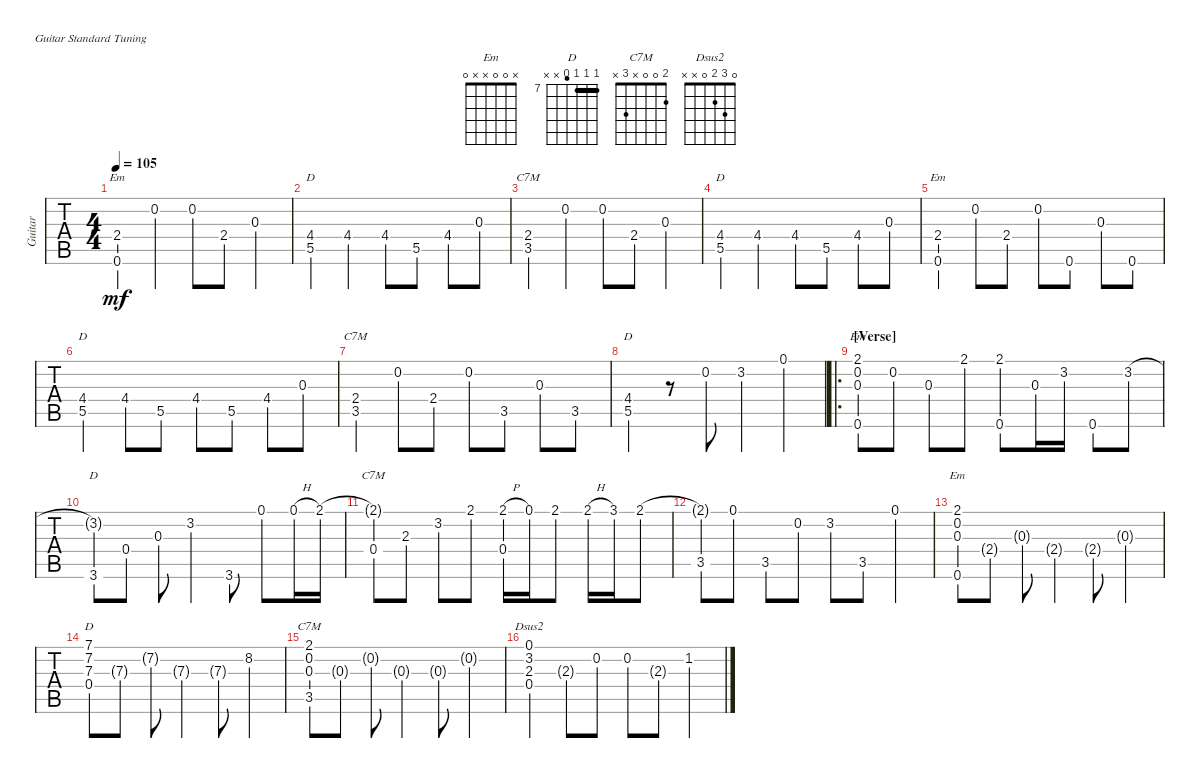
\bracketExtendMode groupsimilarinstruments
\track ("music.kaminari.info" "Guitar") {instrument acousticguitarsteel}
\staff {tabs}
\tuning (E4 B3 G3 D3 A2 E2)
\chord ("Em" x x x 2 x 0)
\chord ("D" x x x 4 x x)
\chord ("C7M" x x x 2 x x)
\chord ("Em" x x x 2 x x)
\chord ("D" x x x 4 5 x)
\chord ("Em" x 0 x x x x)
\chord ("D" x x x x x x)
\chord ("C7M" x x x x x x)
\chord ("Em" x 0 0 x x 0)
\chord ("D" 7 7 7 6 x x) {firstfret 7 barre (7 7)}
\chord ("C7M" 2 0 0 x 3 x)
\chord ("Dsus2" 0 3 2 0 x x)
\ts (4 4)
\tempo 105
\clef g2
\ks eminor
(2.4{acc forcenatural} 0.6{acc forcenatural}).4{ch "Em" dy mf instrument acousticguitarsteel} 0.2{acc forcenatural}.4 0.2{acc forcenatural}.8 2.4{acc forcenatural}.8 0.3{acc forcenatural}.4 |
(4.4{acc #} 5.5{acc forcenatural}).4{ch "D"} 4.4{acc #}.4 4.4{acc #}.8 5.5{acc forcenatural}.8 4.4{acc #}.8 0.3{acc forcenatural}.8 |
(2.4{acc forcenatural} 3.5{acc forcenatural}).4{ch "C7M"} 0.2{acc forcenatural}.4 0.2{acc forcenatural}.8 2.4{acc forcenatural}.8 0.3{acc forcenatural}.4 |
(4.4{acc #} 5.5{acc forcenatural}).4{ch "D"} 4.4{acc #}.4 4.4{acc #}.8 5.5{acc forcenatural}.8 4.4{acc #}.8 0.3{acc forcenatural}.8 |
(2.4{acc forcenatural} 0.6{acc forcenatural}).4{ch "Em"} 0.2{acc forcenatural}.8 2.4{acc forcenatural}.8 0.2{acc forcenatural}.8 0.6{acc forcenatural}.8 0.3{acc forcenatural}.8 0.6{acc forcenatural}.8 |
(4.4{acc #} 5.5{acc forcenatural}).4{ch "D"} 4.4{acc #}.8 5.5{acc forcenatural}.8 4.4{acc #}.8 5.5{acc forcenatural}.8 4.4{acc #}.8 0.3{acc forcenatural}.8 |
(2.4{acc forcenatural} 3.5{acc forcenatural}).4{ch "C7M"} 0.2{acc forcenatural}.8 2.4{acc forcenatural}.8 0.2{acc forcenatural}.8 3.5{acc forcenatural}.8 0.3{acc forcenatural}.8 3.5{acc forcenatural}.8 |
(4.4{acc #} 5.5{acc forcenatural}).4{ch "D"} r.8 0.2{acc forcenatural}.8 3.2{acc forcenatural}.4 0.1{acc forcenatural}.4 |
\ro
\section ("" "[Verse]")
(0.2{acc forcenatural} 0.3{acc forcenatural} 0.6{acc forcenatural} 2.1{acc #}).8{ch "Em"} 0.2{acc forcenatural}.8 0.3{acc forcenatural}.8 2.1{acc #}.8 (2.1{acc #} 0.6{acc forcenatural}).8 0.3{acc forcenatural}.16 3.2{acc forcenatural}.16 0.6{acc forcenatural}.8 3.2{acc forcenatural}.8 |
(3.6{acc forcenatural} 3.2{t acc forcenatural}).8{ch "D"} 0.4{acc forcenatural}.8 0.3{acc forcenatural}.8 3.2{acc forcenatural}.4 3.6{acc forcenatural}.8 0.1{acc forcenatural}.8 0.1{h acc forcenatural}.16 2.1{acc #}.16 |
(0.4{acc forcenatural} 2.1{t acc #}).8{ch "C7M"} 2.3{acc forcenatural}.8 3.2{acc forcenatural}.8 2.1{acc #}.8 (2.1{h acc #} 0.4{acc forcenatural}).16 0.1{acc forcenatural}.16 2.1{acc #}.8 2.1{h acc #}.16 3.1{acc forcenatural}.16 2.1{acc #}.8 |
(3.5{acc forcenatural} 2.1{t acc #}).8 0.1{acc forcenatural}.8 3.5{acc forcenatural}.8 0.2{acc forcenatural}.8 3.2{acc forcenatural}.8 3.5{acc forcenatural}.8 0.1{acc forcenatural}.4 |
(0.2{acc forcenatural} 0.3{acc forcenatural} 0.6{acc forcenatural} 2.1{acc #}).8{ch "Em"} 2.4{g acc forcenatural}.8 0.3{g acc forcenatural}.8 2.4{g acc forcenatural}.4 2.4{g acc forcenatural}.8 0.3{g acc forcenatural}.4 |
(7.1{acc forcenatural} 0.4{acc forcenatural} 7.2{acc #} 7.3{acc forcenatural}).8{ch "D"} 7.3{g acc forcenatural}.8 7.2{g acc #}.8 7.3{g acc forcenatural}.4 7.3{g acc forcenatural}.8 8.2{acc forcenatural}.4 |
(2.1{acc #} 3.5{acc forcenatural} 0.2{acc forcenatural} 0.3{acc forcenatural}).8{ch "C7M"} 0.3{g acc forcenatural}.8 0.2{g acc forcenatural}.8 0.3{g acc forcenatural}.4 0.3{g acc forcenatural}.8 0.2{g acc forcenatural}.4 |
(0.1{acc forcenatural} 3.2{acc forcenatural} 2.3{acc forcenatural} 0.4{acc forcenatural}).4{ch "Dsus2"} 2.3{g acc forcenatural}.8 0.2{acc forcenatural}.8 0.2{acc forcenatural}.8 2.3{g acc forcenatural}.8 1.2{acc forcenatural}.4
